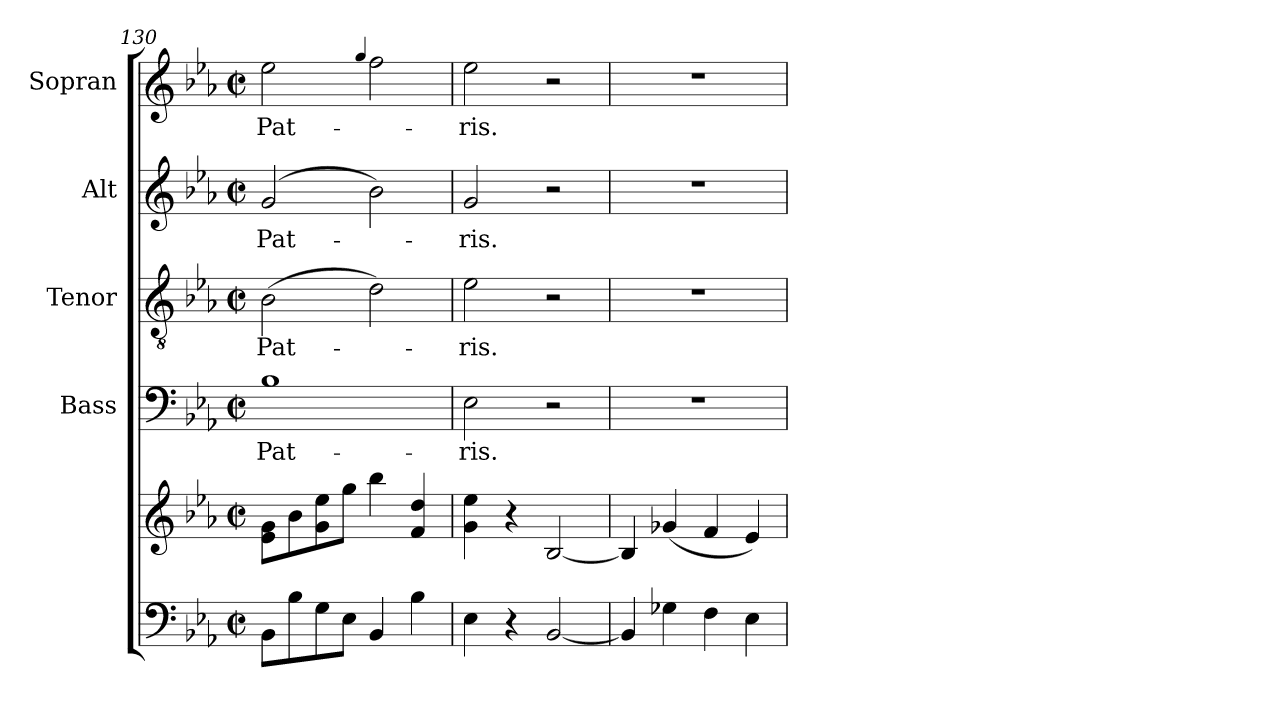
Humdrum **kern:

**kern	**kern	**kern	**text	**kern	**text	**kern	**text	**kern	**text
*part5	*part5	*part4	*part4	*part3	*part3	*part2	*part2	*part1	*part1
*staff6	*staff5	*staff4	*staff4	*staff3	*staff3	*staff2	*staff2	*staff1	*staff1
*	*	*I"Bass	*	*I"Tenor	*	*I"Alt	*	*I"Sopran	*
*	*	*I'B.	*	*I'T.	*	*I'A.	*	*I'S.	*
*clefF4	*clefG2	*clefF4	*	*clefGv2	*	*clefG2	*	*clefG2	*
*k[b-e-a-]	*k[b-e-a-]	*k[b-e-a-]	*	*k[b-e-a-]	*	*k[b-e-a-]	*	*k[b-e-a-]	*
*E-:	*E-:	*E-:	*	*E-:	*	*E-:	*	*E-:	*
*M2/2	*M2/2	*M2/2	*	*M2/2	*	*M2/2	*	*M2/2	*
*met(c|)	*met(c|)	*met(c|)	*	*met(c|)	*	*met(c|)	*	*met(c|)	*
=130	=130	=130	=130	=130	=130	=130	=130	=130	=130
!	!	!	!LO:LY:b	!	!LO:LY:b	!	!LO:LY:b	!	!LO:LY:b
8BB-\L	8e-\ 8g\L	1B-	Pat-	(>2B-\	Pat-	(2g/	Pat-	2ee-\	Pat-
8B-\	8b-\	.	.	.	.	.	.	.	.
8G\	8g\ 8ee-\	.	.	.	.	.	.	.	.
8E-\J	8gg\J	.	.	.	.	.	.	.	.
.	.	.	.	.	.	.	.	4qqgg/	.
4BB-/	4bb-\	.	.	2d\)	.	2b-\)	.	2ff\	.
4B-\	4f/ 4dd/	.	.	.	.	.	.	.	.
=131	=131	=131	=131	=131	=131	=131	=131	=131	=131
!	!	!	!LO:LY:b	!	!LO:LY:b	!	!LO:LY:b	!	!LO:LY:b
4E-\	4g\ 4ee-\	2E-\	-ris.	2e-\	-ris.	2g/	-ris.	2ee-\	-ris.
4r	4r	.	.	.	.	.	.	.	.
[2BB-/	[2B-/	2r	.	2r	.	2r	.	2r	.
=132	=132	=132	=132	=132	=132	=132	=132	=132	=132
4BB-/]	4B-/]	1r	.	1r	.	1r	.	1r	.
4G-X\	(<4g-X/	.	.	.	.	.	.	.	.
4F\	4f/	.	.	.	.	.	.	.	.
4E-\	4e-/)	.	.	.	.	.	.	.	.
=	=	=	=	=	=	=	=	=	=
*-	*-	*-	*-	*-	*-	*-	*-	*-	*-
